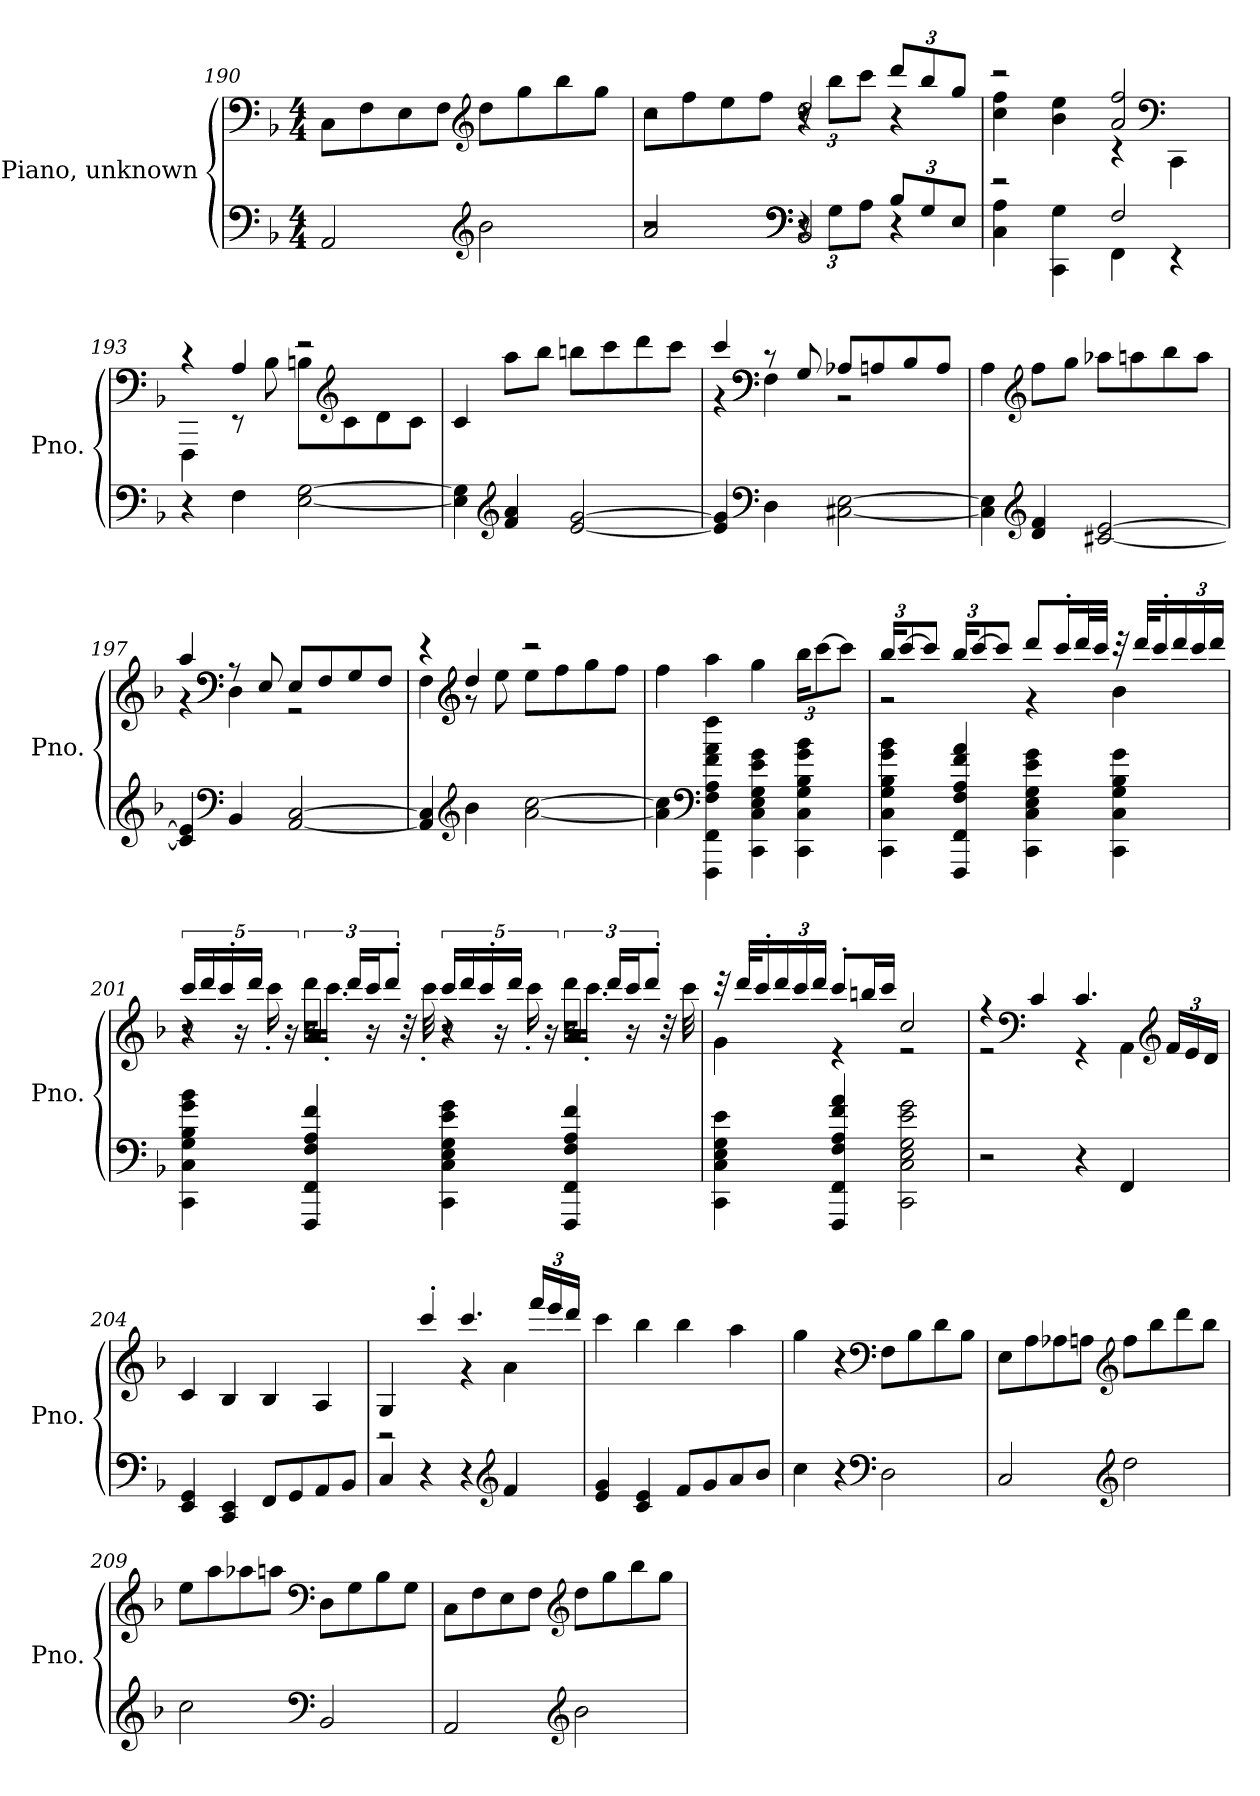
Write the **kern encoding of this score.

**kern	**kern
*part1	*part1
*staff2	*staff1
*I"Piano, unknown	*
*I'Pno.	*
*clefF4	*clefF4
*k[b-]	*k[b-]
*M4/4	*M4/4
=190	=190
2AA/	8C\L
.	8F\
.	8E\
.	8F\J
*clefG2	*clefG2
2b-\	8dd\L
.	8gg\
.	8bb-\
.	8gg\J
!!LO:LB:g=z
=191	=191
*^	*^
*	*^	*	*^
2a/	2r	2r	2r	8cc\L	2r
.	.	.	.	8ff\	.
.	.	.	.	8ee\	.
.	.	.	.	8ff\J	.
*clefF4	*	*	*	*	*
4r	12r	2BB-/	4r	12r	2dd/
.	12G\L	.	.	12bb-\L	.
.	12A\J	.	.	12ccc\J	.
*Xbrackettup	*	*	*Xbrackettup	*	*
12B-/L	4r	.	12ddd/L	4r	.
12G/	.	.	12bb-/	.	.
12E/J	.	.	12gg/J	.	.
*	*v	*v	*	*	*
*	*	*	*v	*v
=192	=192	=192	=192
2r	4C\ 4A\	2r	4cc\ 4ff\
.	4CC\ 4G\	.	4b-\ 4ee\
2F/	4FF\	2a/ 2ff/	4r
*	*	*clefF4	*
.	4r	.	4CC\
*v	*v	*	*
=193	=193	=193
4r	4r	4FFF\
4F\	4A/	8r
.	.	8B-\
[2E\ [2G\	2r	8Bn\L
*	*clefG2	*
.	.	8c\
.	.	8d\
.	.	8c\J
*	*v	*v
=194	=194
4E\] 4G\]	4c/
*clefG2	*
4f/ 4a/	8aa\L
.	8bb-\J
[2e/ [2g/	8bbn\L
.	8ccc\
.	8ddd\
.	8ccc\J
!!LO:LB:g=z
=195	=195
*	*^
4e/] 4g/]	4ccc/	4r
*clefF4	*clefF4	*
4D\	8r	4F\
.	8G/	.
[2C#X\ [2E\	8A-X/L	2r
.	8An/	.
.	8B-/	.
.	8A/J	.
*	*v	*v
=196	=196
4C#\] 4E\]	4A\
*clefG2	*clefG2
4d/ 4f/	8ff\L
.	8gg\J
[2c#X/ [2e/	8aa-X\L
.	8aan\
.	8bb-\
.	8aa\J
=197	=197
*	*^
4c#/] 4e/]	4aa/	4r
*clefF4	*clefF4	*
4BB-/	8r	4D\
.	8E/	.
[2AA/ [2C/	8E/L	2r
.	8F/	.
.	8G/	.
.	8F/J	.
=198	=198	=198
4AA/] 4C/]	4r	4F\
*clefG2	*clefG2	*
4b-\	4dd/	8r
.	.	8ee\
[2a\ [2cc\	2r	8ee\L
.	.	8ff\
.	.	8gg\
.	.	8ff\J
*	*v	*v
!!LO:LB:g=z
=199	=199
4a\] 4cc\]	4ff\
*clefF4	*
4FFF\ 4FF\ 4F\ 4A\ 4f\ 4a\ 4ff\	4aa\
4CC\ 4C\ 4E\ 4G\ 4e\ 4g\	4gg\
4CC\ 4C\ 4G\ 4B-\ 4g\ 4b-\	24bb-\KL
.	[12ccc\
.	8ccc\J]
=200	=200
*	*^
4CC\ 4C\ 4G\ 4B-\ 4g\ 4b-\	24bb-/KL	2r
.	[12ccc/	.
.	8ccc/J]	.
4FFF/ 4FF/ 4F/ 4A/ 4f/ 4a/	24bb-/KL	.
.	[12ccc/	.
.	8ccc/J]	.
4CC\ 4C\ 4E\ 4G\ 4e\ 4g\	8ddd/L	4r
.	16ccc'/L	.
.	32ddd/L	.
.	32ccc/JJJ	.
4CC\ 4C\ 4G\ 4B-\ 4g\	32r	4b-\
.	32ddd/KLL	.
.	16ccc'/	.
.	24ddd/	.
.	24ccc/	.
.	24ddd/JJ	.
*	*v	*v
!!LO:PB:g=z
=201	=201
*	*brackettup
*	*^
*	*	*^
4CC\ 4C\ 4G\ 4B-\ 4g\ 4b-\	20ccc/LL	8r	4r
.	20ddd/	.	.
.	20ccc'/	.	.
.	.	16r	.
.	20ddd/JJ	.	.
.	.	16ccc'\	.
.	20r	.	.
4FFF/ 4FF/ 4F/ 4A/ 4f/	12r	32ddd\KLL	4a/
.	.	16.ccc'\JJ	.
.	24ddd/LL	.	.
.	24ccc/J	16r	.
.	12ddd'/J	.	.
.	.	32r	.
.	.	32ccc'\	.
4CC\ 4C\ 4E\ 4G\ 4e\ 4g\	20ccc/LL	8r	4r
.	20ddd/	.	.
.	20ccc'/	.	.
.	.	16r	.
.	20ddd/JJ	.	.
.	.	16ccc'\	.
.	20r	.	.
4FFF/ 4FF/ 4F/ 4A/ 4f/	12r	32ddd\KLL	4a/
.	.	16.ccc'\JJ	.
.	24ddd/LL	.	.
.	24ccc/J	16r	.
.	12ddd'/J	.	.
.	.	32r	.
.	.	32ccc\	.
*	*	*v	*v
!!LO:LB:g=z
=202	=202	=202
4CC\ 4C\ 4E\ 4G\ 4e\	32r	4g\
.	32ddd/KLL	.
.	16ccc'/	.
*	*Xbrackettup	*
.	24ddd/	.
.	24ccc/	.
.	24ddd/JJ	.
4FFF/ 4FF/ 4F/ 4A/ 4f/ 4a/	8ccc'/L	4r
.	16bbn/L	.
.	16ccc/JJ	.
2CC\ 2C\ 2E\ 2G\ 2e\ 2g\	2cc/	2r
=203	=203	=203
2r	4r	2r
*	*clefF4	*
.	4c/	.
4r	4.c/	4r
4FF/	.	4AA\
*	*clefG2	*
.	24f/LL	.
.	24e/	.
.	24d/JJ	.
*	*v	*v
=204	=204
4EE/ 4GG/	4c/
4CC/ 4EE/	4B-/
8FF/L	4B-/
8GG/	.
8AA/	4A/
8BB-/J	.
=205	=205
*	*^
4C/	4G/	2r
4r	4ccc'/	.
4r	4.ccc/	4r
*clefG2	*	*
4f/	.	4a\
.	24fff/LL	.
.	24eee/	.
.	24ddd/JJ	.
*	*v	*v
!!LO:LB:g=z
=206	=206
4e/ 4g/	4ccc\
4c/ 4e/	4bb-\
8f/L	4bb-\
8g/	.
8a/	4aa\
8b-/J	.
=207	=207
4cc\	4gg\
4r	4r
*clefF4	*clefF4
2D\	8F\L
.	8B-\
.	8d\
.	8B-\J
=208	=208
2C/	8E\L
.	8A\
.	8A-X\
.	8An\J
*clefG2	*clefG2
2dd\	8ff\L
.	8bb-\
.	8ddd\
.	8bb-\J
=209	=209
2cc\	8ee\L
.	8aa\
.	8aa-X\
.	8aan\J
*clefF4	*clefF4
2BB-/	8D\L
.	8G\
.	8B-\
.	8G\J
!!LO:LB:g=z
=210	=210
2AA/	8C\L
.	8F\
.	8E\
.	8F\J
*clefG2	*clefG2
2b-\	8dd\L
.	8gg\
.	8bb-\
.	8gg\J
=	=
*-	*-
